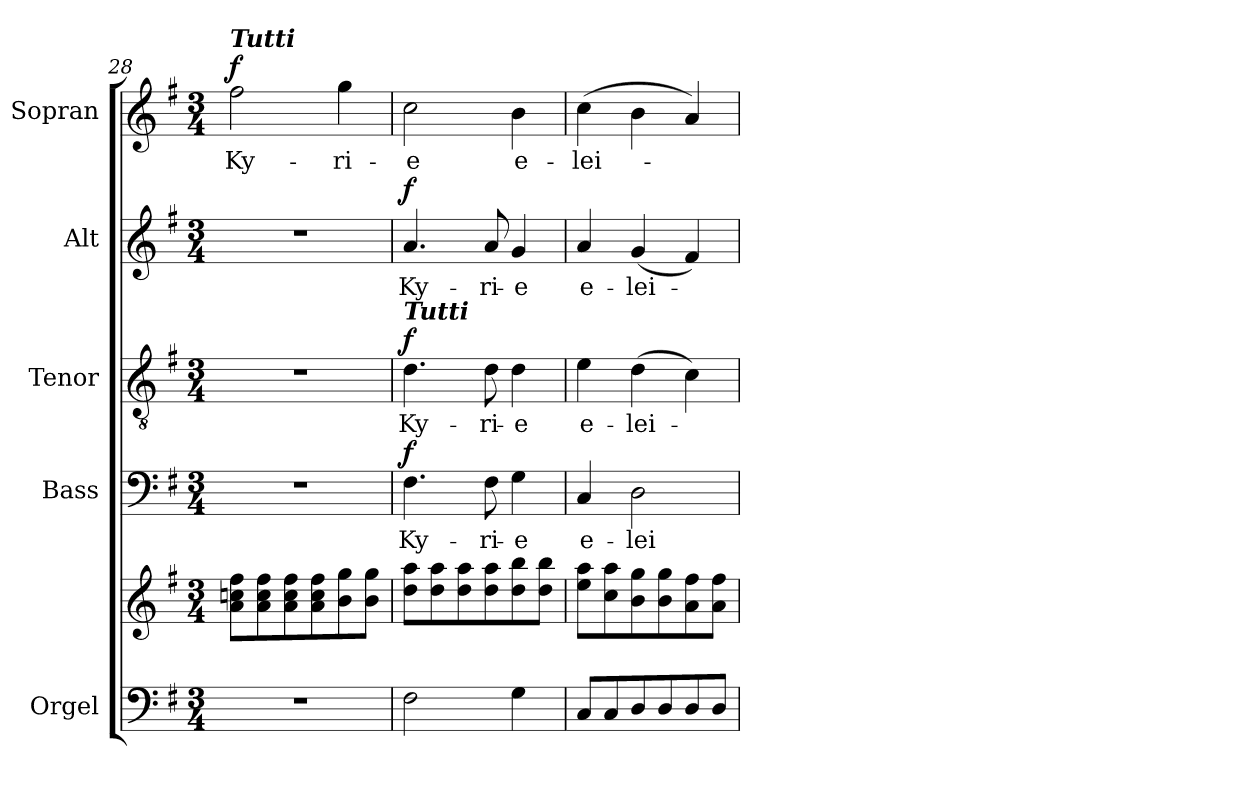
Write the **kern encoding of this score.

**kern	**kern	**kern	**text	**dynam	**kern	**text	**dynam	**kern	**text	**dynam	**kern	**text	**dynam
*part5	*part5	*part4	*part4	*part4	*part3	*part3	*part3	*part2	*part2	*part2	*part1	*part1	*part1
*staff6	*staff5	*staff4	*staff4	*staff4	*staff3	*staff3	*staff3	*staff2	*staff2	*staff2	*staff1	*staff1	*staff1
*I"Orgel	*	*I"Bass	*	*	*I"Tenor	*	*	*I"Alt	*	*	*I"Sopran	*	*
*I'Org.	*	*I'B.	*	*	*I'T.	*	*	*I'A.	*	*	*I'S.	*	*
*clefF4	*clefG2	*clefF4	*	*	*clefGv2	*	*	*clefG2	*	*	*clefG2	*	*
*k[f#]	*k[f#]	*k[f#]	*	*	*k[f#]	*	*	*k[f#]	*	*	*k[f#]	*	*
*G:	*G:	*G:	*	*	*G:	*	*	*G:	*	*	*G:	*	*
*M3/4	*M3/4	*M3/4	*	*	*M3/4	*	*	*M3/4	*	*	*M3/4	*	*
=28	=28	=28	=28	=28	=28	=28	=28	=28	=28	=28	=28	=28	=28
!	!	!	!	!	!	!	!	!	!	!	!LO:TX:a:Bi:t=Tutti	!	!
!	!	!	!	!	!	!	!	!	!	!	!	!LO:LY:b	!LO:DY:a
2.r	8a\ 8ccn\ 8ff#\L	2.r	.	.	2.r	.	.	2.r	.	.	2ff#\	Ky-	f
.	8a\ 8cc\ 8ff#\	.	.	.	.	.	.	.	.	.	.	.	.
.	8a\ 8cc\ 8ff#\	.	.	.	.	.	.	.	.	.	.	.	.
.	8a\ 8cc\ 8ff#\	.	.	.	.	.	.	.	.	.	.	.	.
!	!	!	!	!	!	!	!	!	!	!	!	!LO:LY:b	!
.	8b\ 8gg\	.	.	.	.	.	.	.	.	.	4gg\	-ri-	.
.	8b\ 8gg\J	.	.	.	.	.	.	.	.	.	.	.	.
=29	=29	=29	=29	=29	=29	=29	=29	=29	=29	=29	=29	=29	=29
!	!	!	!	!	!LO:TX:a:Bi:t=Tutti	!	!	!	!	!	!	!	!
!	!	!	!LO:LY:b	!LO:DY:a	!	!LO:LY:b	!LO:DY:a	!	!LO:LY:b	!LO:DY:a	!	!LO:LY:b	!
2F#\	8dd\ 8aa\L	4.F#\	Ky-	f	4.d\	Ky-	f	4.a/	Ky-	f	2cc\	-e	.
.	8dd\ 8aa\	.	.	.	.	.	.	.	.	.	.	.	.
.	8dd\ 8aa\	.	.	.	.	.	.	.	.	.	.	.	.
!	!	!	!LO:LY:b	!	!	!LO:LY:b	!	!	!LO:LY:b	!	!	!	!
.	8dd\ 8aa\	8F#\	-ri-	.	8d\	-ri-	.	8a/	-ri-	.	.	.	.
!	!	!	!LO:LY:b	!	!	!LO:LY:b	!	!	!LO:LY:b	!	!	!LO:LY:b	!
4G\	8dd\ 8bb\	4G\	-e	.	4d\	-e	.	4g/	-e	.	4b\	e-	.
.	8dd\ 8bb\J	.	.	.	.	.	.	.	.	.	.	.	.
=30	=30	=30	=30	=30	=30	=30	=30	=30	=30	=30	=30	=30	=30
!	!	!	!LO:LY:b	!	!	!LO:LY:b	!	!	!LO:LY:b	!	!	!LO:LY:b	!
8C/L	8ee\ 8aa\L	4C/	e-	.	4e\	e-	.	4a/	e-	.	(>4cc\	-lei-	.
8C/	8cc\ 8aa\	.	.	.	.	.	.	.	.	.	.	.	.
!	!	!	!LO:LY:b	!	!	!LO:LY:b	!	!	!LO:LY:b	!	!	!	!
8D/	8b\ 8gg\	2D\	-lei-	.	(>4d\	-lei-	.	(<4g/	-lei-	.	4b\	.	.
8D/	8b\ 8gg\	.	.	.	.	.	.	.	.	.	.	.	.
8D/	8a\ 8ff#\	.	.	.	4c\)	.	.	4f#/)	.	.	4a/)	.	.
8D/J	8a\ 8ff#\J	.	.	.	.	.	.	.	.	.	.	.	.
=	=	=	=	=	=	=	=	=	=	=	=	=	=
*-	*-	*-	*-	*-	*-	*-	*-	*-	*-	*-	*-	*-	*-
